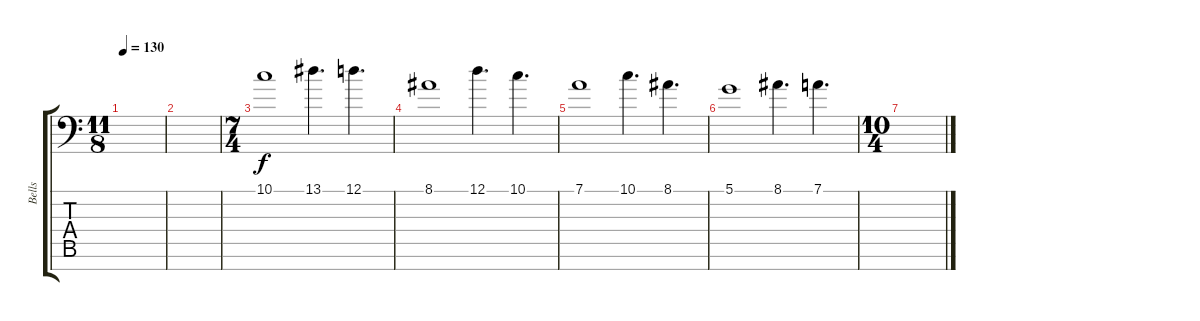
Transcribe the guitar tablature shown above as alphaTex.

\track ("Bells" "Bells") {instrument tubularbells}
\staff {score tabs}
\tuning (D4 A3 F3 C3 G2 D2 G1) {hide}
\ts (11 8)
\tempo 130
\clef f4
\ks c
|
|
\ts (7 4)
10.1.1 13.1.4{d} 12.1.4{d} |
8.1.1 12.1.4{d} 10.1.4{d} |
7.1.1 10.1.4{d} 8.1.4{d} |
5.1.1 8.1.4{d} 7.1.4{d} |
\ts (10 4)
